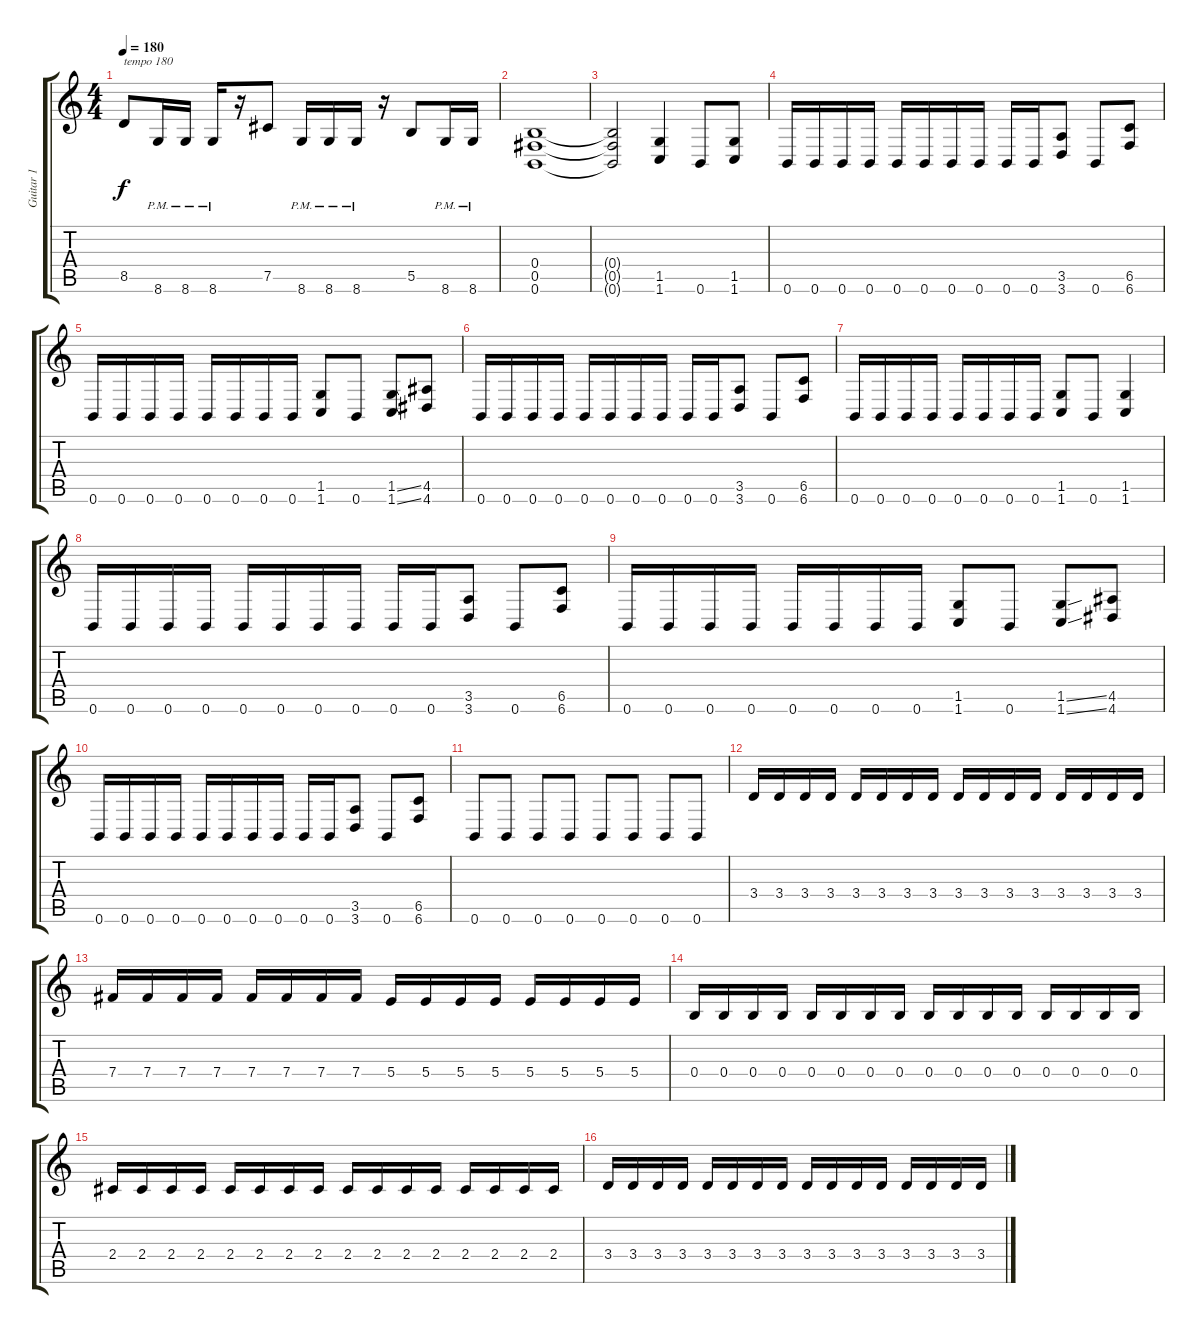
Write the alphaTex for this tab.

\track ("Guitar 1" "Guitar 1") {instrument distortionguitar}
\staff {score tabs}
\tuning (Db4 Ab3 E3 B2 Gb2 B1) {hide}
\ts (4 4)
\tempo 180
\clef g2
\ks c
8.5.8{txt "tempo 180" dy f} 8.6{pm}.16 8.6{pm}.16 8.6{pm}.16 r.16 7.5.8 8.6{pm}.16 8.6{pm}.16 8.6{pm}.16 r.16 5.5.8 8.6{pm}.16 8.6{pm}.16 |
(0.4 0.5 0.6).1 |
(0.4{t} 0.5{t} 0.6{t}).2 (1.5 1.6).4 0.6.8 (1.5 1.6).8 |
0.6.16 0.6.16 0.6.16 0.6.16 0.6.16 0.6.16 0.6.16 0.6.16 0.6.16 0.6.16 (3.5 3.6).8 0.6.8 (6.5 6.6).8 |
0.6.16 0.6.16 0.6.16 0.6.16 0.6.16 0.6.16 0.6.16 0.6.16 (1.5 1.6).8 0.6.8 (1.5{ss} 1.6{ss}).8 (4.5 4.6).8 |
0.6.16 0.6.16 0.6.16 0.6.16 0.6.16 0.6.16 0.6.16 0.6.16 0.6.16 0.6.16 (3.5 3.6).8 0.6.8 (6.5 6.6).8 |
0.6.16 0.6.16 0.6.16 0.6.16 0.6.16 0.6.16 0.6.16 0.6.16 (1.5 1.6).8 0.6.8 (1.5 1.6).4 |
0.6.16 0.6.16 0.6.16 0.6.16 0.6.16 0.6.16 0.6.16 0.6.16 0.6.16 0.6.16 (3.5 3.6).8 0.6.8 (6.5 6.6).8 |
0.6.16 0.6.16 0.6.16 0.6.16 0.6.16 0.6.16 0.6.16 0.6.16 (1.5 1.6).8 0.6.8 (1.5{ss} 1.6{ss}).8 (4.5 4.6).8 |
0.6.16 0.6.16 0.6.16 0.6.16 0.6.16 0.6.16 0.6.16 0.6.16 0.6.16 0.6.16 (3.5 3.6).8 0.6.8 (6.5 6.6).8 |
0.6.8 0.6.8 0.6.8 0.6.8 0.6.8 0.6.8 0.6.8 0.6.8 |
3.4.16 3.4.16 3.4.16 3.4.16 3.4.16 3.4.16 3.4.16 3.4.16 3.4.16 3.4.16 3.4.16 3.4.16 3.4.16 3.4.16 3.4.16 3.4.16 |
7.4.16 7.4.16 7.4.16 7.4.16 7.4.16 7.4.16 7.4.16 7.4.16 5.4.16 5.4.16 5.4.16 5.4.16 5.4.16 5.4.16 5.4.16 5.4.16 |
0.4.16 0.4.16 0.4.16 0.4.16 0.4.16 0.4.16 0.4.16 0.4.16 0.4.16 0.4.16 0.4.16 0.4.16 0.4.16 0.4.16 0.4.16 0.4.16 |
2.4.16 2.4.16 2.4.16 2.4.16 2.4.16 2.4.16 2.4.16 2.4.16 2.4.16 2.4.16 2.4.16 2.4.16 2.4.16 2.4.16 2.4.16 2.4.16 |
3.4.16 3.4.16 3.4.16 3.4.16 3.4.16 3.4.16 3.4.16 3.4.16 3.4.16 3.4.16 3.4.16 3.4.16 3.4.16 3.4.16 3.4.16 3.4.16
